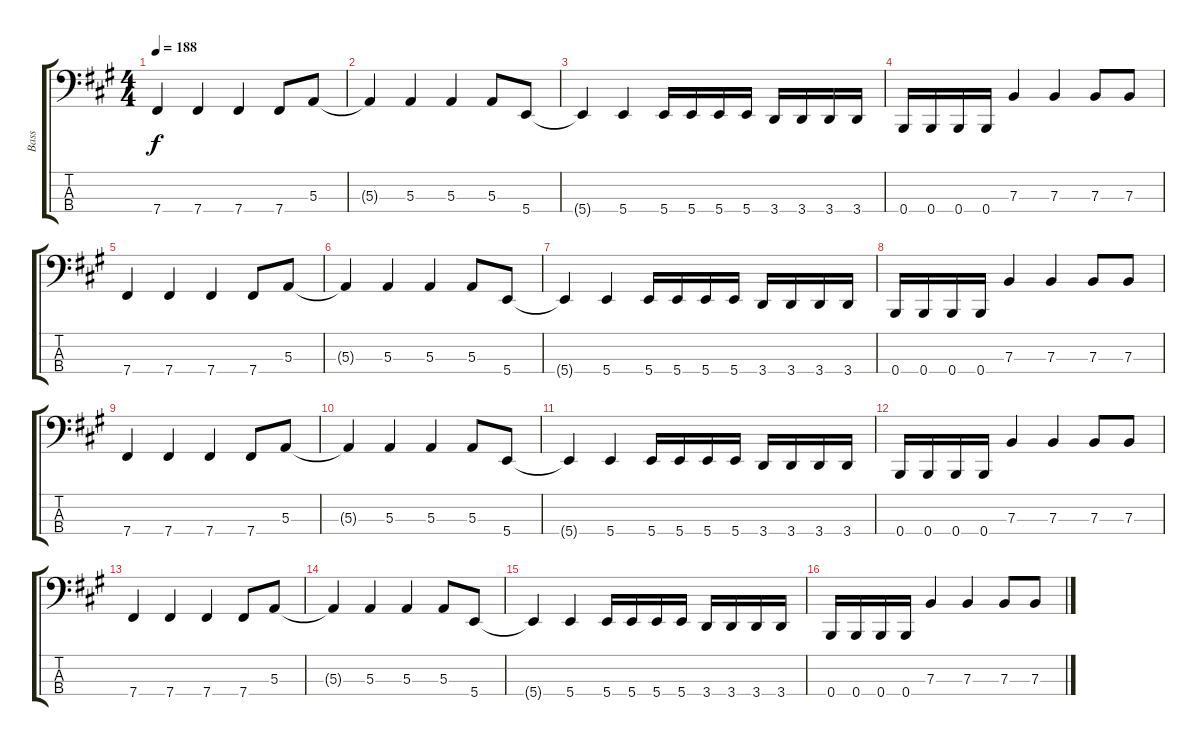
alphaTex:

\track ("Bass" "Bass") {instrument electricbasspick}
\staff {score tabs}
\tuning (D2 A1 E1 B0) {hide}
\ts (4 4)
\tempo 188
\clef f4
\ks f#minor
7.4.4{dy f} 7.4.4 7.4.4 7.4.8 5.3.8 |
5.3{t}.4 5.3.4 5.3.4 5.3.8 5.4.8 |
5.4{t}.4 5.4.4 5.4.16 5.4.16 5.4.16 5.4.16 3.4.16 3.4.16 3.4.16 3.4.16 |
0.4.16 0.4.16 0.4.16 0.4.16 7.3.4 7.3.4 7.3.8 7.3.8 |
7.4.4 7.4.4 7.4.4 7.4.8 5.3.8 |
5.3{t}.4 5.3.4 5.3.4 5.3.8 5.4.8 |
5.4{t}.4 5.4.4 5.4.16 5.4.16 5.4.16 5.4.16 3.4.16 3.4.16 3.4.16 3.4.16 |
0.4.16 0.4.16 0.4.16 0.4.16 7.3.4 7.3.4 7.3.8 7.3.8 |
7.4.4 7.4.4 7.4.4 7.4.8 5.3.8 |
5.3{t}.4 5.3.4 5.3.4 5.3.8 5.4.8 |
5.4{t}.4 5.4.4 5.4.16 5.4.16 5.4.16 5.4.16 3.4.16 3.4.16 3.4.16 3.4.16 |
0.4.16 0.4.16 0.4.16 0.4.16 7.3.4 7.3.4 7.3.8 7.3.8 |
7.4.4 7.4.4 7.4.4 7.4.8 5.3.8 |
5.3{t}.4 5.3.4 5.3.4 5.3.8 5.4.8 |
5.4{t}.4 5.4.4 5.4.16 5.4.16 5.4.16 5.4.16 3.4.16 3.4.16 3.4.16 3.4.16 |
0.4.16 0.4.16 0.4.16 0.4.16 7.3.4 7.3.4 7.3.8 7.3.8
